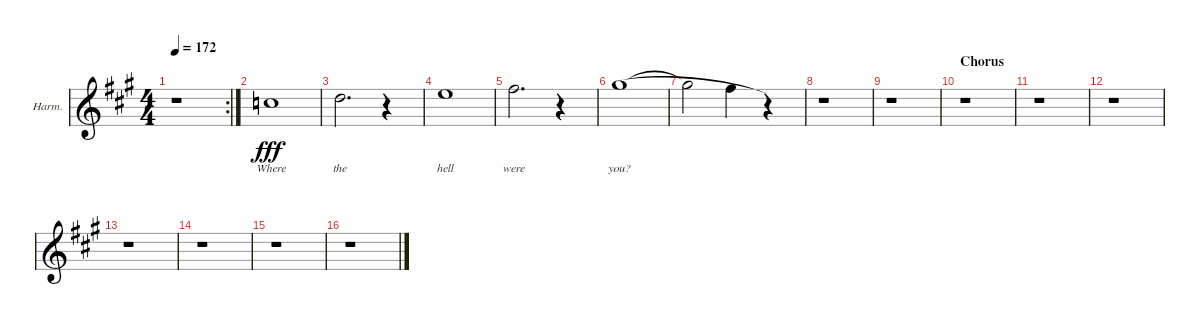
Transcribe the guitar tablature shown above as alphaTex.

\defaultSystemsLayout 4
\bracketExtendMode groupsimilarinstruments
\firstSystemTrackNameOrientation horizontal
\otherSystemsTrackNameOrientation horizontal
\track ("Backing Vocals" "Harm.") {instrument distortionguitar}
\staff {score}
\tuning (E4 B3 G3 D3 A2 E2)
\rc 2
\ts (4 4)
\tempo 172
\clef g2
\scale
0.354167
\ks a
r.1{dy fff} |
\scale
0.322917 1.2.1{lyrics (0 "Where") lyrics (1 "") lyrics (2 "") lyrics (3 "") lyrics (4 "")} |
\scale
0.322917 3.2.2{d lyrics (0 "the") lyrics (1 "") lyrics (2 "") lyrics (3 "") lyrics (4 "")} r.4 |
\scale
0.333333 0.1.1{lyrics (0 "hell") lyrics (1 "") lyrics (2 "") lyrics (3 "") lyrics (4 "")} |
\scale
0.333333 2.1.2{d lyrics (0 "were") lyrics (1 "") lyrics (2 "") lyrics (3 "") lyrics (4 "")} r.4 |
\scale
0.333333 4.1.1{lyrics (0 "you?") lyrics (1 "") lyrics (2 "") lyrics (3 "") lyrics (4 "") legatoorigin} |
\scale
0.333333 4.1{t}.2{lyrics (0 "") lyrics (1 "") lyrics (2 "") lyrics (3 "") lyrics (4 "") legatoorigin} 2.1.4{lyrics (0 "") lyrics (1 "") lyrics (2 "") lyrics (3 "") lyrics (4 "") legatoorigin} r.4 |
\scale
0.333333 r.1 |
\scale
0.333333 r.1 |
\section ("" "Chorus")
\scale
0.333333 r.1 |
\scale
0.333333 r.1 |
\scale
0.333333 r.1 |
\scale
0.333333 r.1 |
\scale
0.333333 r.1 |
\scale
0.333333 r.1 |
\scale
0.333333 r.1
